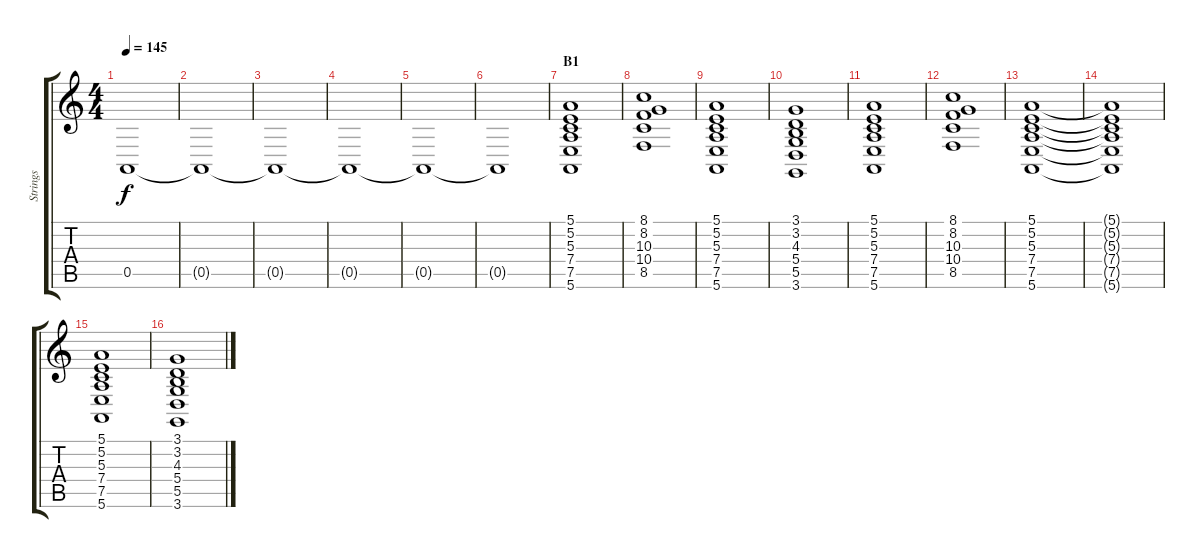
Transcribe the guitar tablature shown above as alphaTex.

\track ("Strings" "Strings") {instrument stringensemble1}
\staff {score tabs}
\tuning (E4 B3 G3 D3 A2 E2) {hide}
\ts (4 4)
\tempo 145
\clef g2
\ks c
0.5{t}.1{dy f} |
0.5{t}.1 |
0.5{t}.1 |
0.5{t}.1 |
0.5{t}.1 |
0.5{t}.1 |
\section ("" "B1")
(5.1 5.2 5.3 7.4 7.5 5.6).1 |
(8.1 8.2 10.3 10.4 8.5).1 |
(5.1 5.2 5.3 7.4 7.5 5.6).1 |
(3.1 3.2 4.3 5.4 5.5 3.6).1 |
(5.1 5.2 5.3 7.4 7.5 5.6).1 |
(8.1 8.2 10.3 10.4 8.5).1 |
(5.1 5.2 5.3 7.4 7.5 5.6).1 |
(5.1{t} 5.2{t} 5.3{t} 7.4{t} 7.5{t} 5.6{t}).1 |
(5.1 5.2 5.3 7.4 7.5 5.6).1 |
(3.1 3.2 4.3 5.4 5.5 3.6).1
